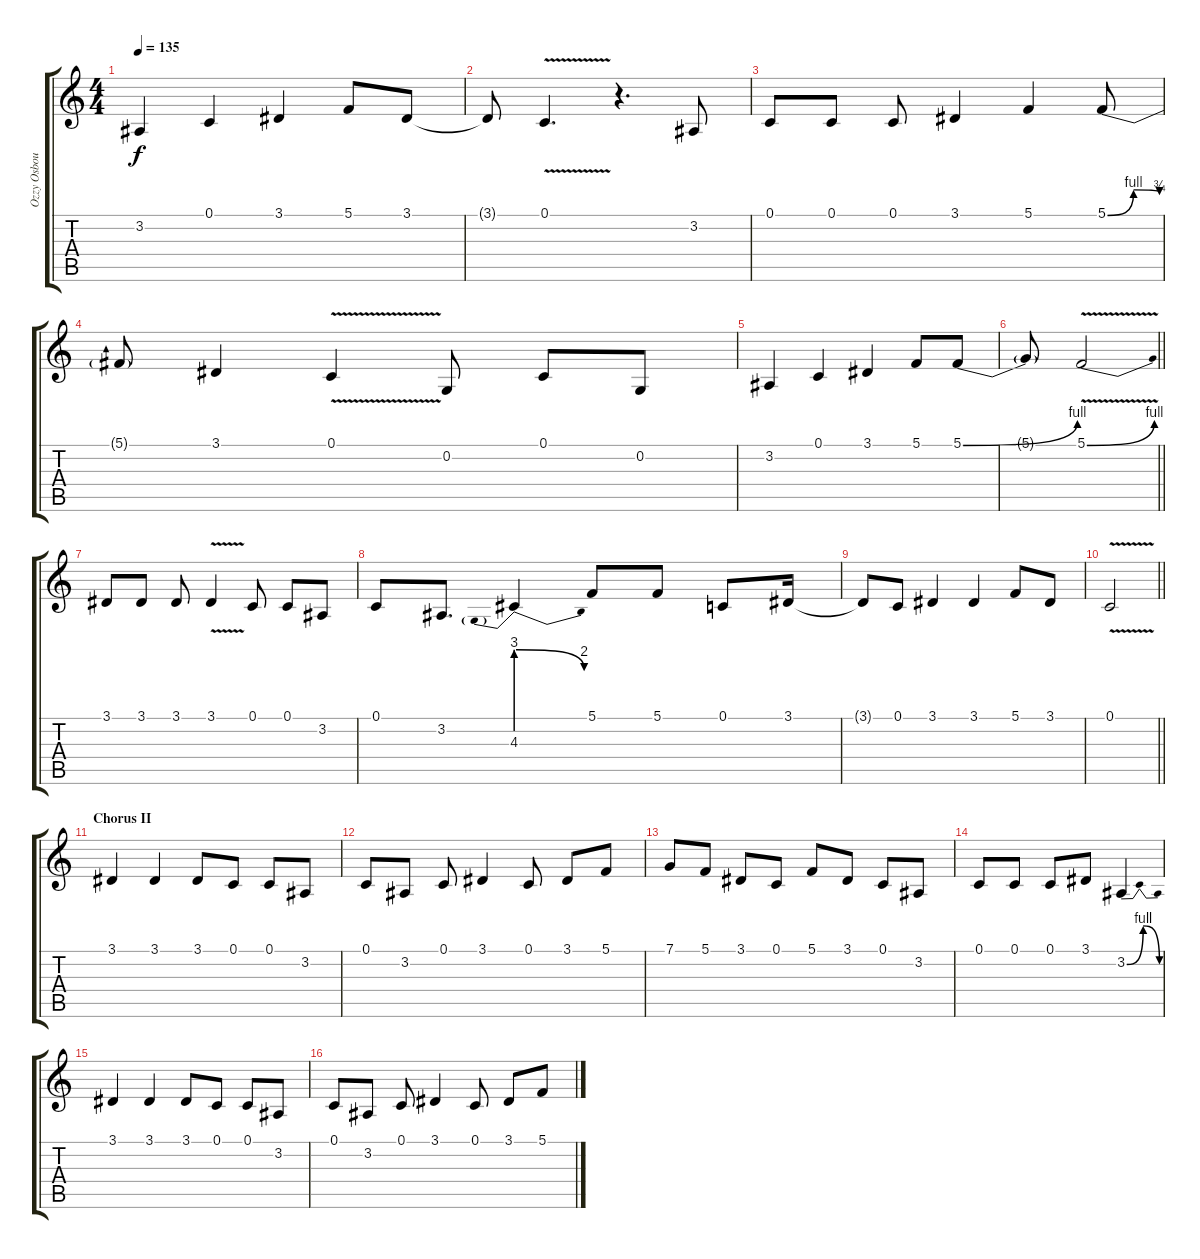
\track ("Ozzy Osbourne" "Ozzy Osbou") {instrument tangoaccordion}
\staff {score tabs}
\tuning (C4 G3 Eb3 Bb2 F2 C2) {hide}
\ts (4 4)
\tempo 135
\clef g2
\ks c
3.2{t}.4{dy f} 0.1.4 3.1.4 5.1.8 3.1.8 |
3.1{t}.8 0.1{v}.4{d} r.4{d} 3.2.8{instrument altosax} |
0.1.8 0.1.8 0.1.8 3.1.4 5.1.4 5.1{be (bendrelease 0 0 33 4 33 4 60 3)}.8 |
5.1{t}.8 3.1.4 0.1{v}.4 0.2.8 0.1.8 0.2.8 |
3.2.4 0.1.4 3.1.4 5.1.8 5.1{be (bend 0 0 60 4)}.8 |
\barLineRight lightlight
5.1{t}.8 5.1{be (bend 0 0 60 4) v}.2 |
3.1.8 3.1.8 3.1.8 3.1{v}.4 0.1.8 0.1.8 3.2.8 |
0.1.8 3.2.8{d} 4.3{be (prebendrelease 0 12 60 8)}.4 5.1.8 5.1.8 0.1.8 3.1.16 |
3.1{t}.8 0.1.8 3.1.4 3.1.4 5.1.8 3.1.8 |
\barLineRight lightlight
0.1{v}.2 |
\section ("" "Chorus II")
3.1.4 3.1.4 3.1.8 0.1.8 0.1.8 3.2.8 |
0.1.8 3.2.8 0.1.8 3.1.4 0.1.8 3.1.8 5.1.8 |
7.1.8 5.1.8 3.1.8 0.1.8 5.1.8 3.1.8 0.1.8 3.2.8 |
0.1.8 0.1.8 0.1.8 3.1.8 3.2{be (bendrelease 0 0 15 4 40 4 60 0)}.4 |
3.1.4 3.1.4 3.1.8 0.1.8 0.1.8 3.2.8 |
0.1.8 3.2.8 0.1.8 3.1.4 0.1.8 3.1.8 5.1.8
